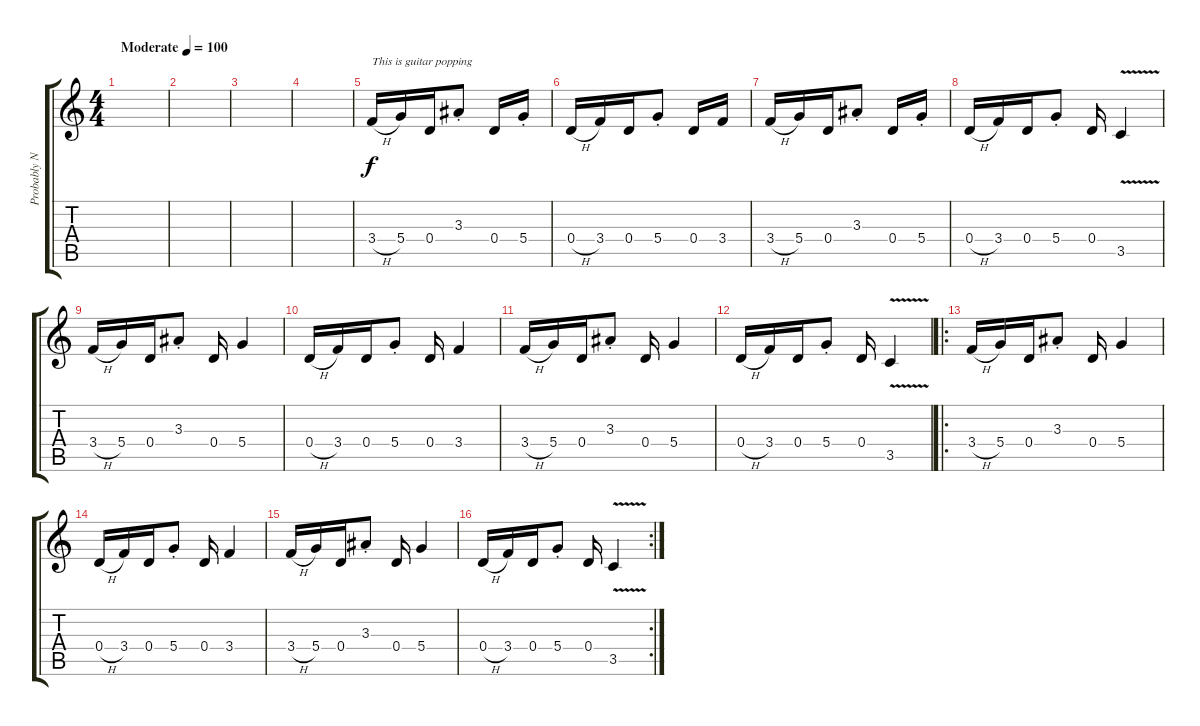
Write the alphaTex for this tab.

\track ("Probably Nick" "Probably N") {instrument slapbass1}
\staff {score tabs}
\tuning (E4 B3 G3 D3 A2 D2) {hide}
\ts (4 4)
\tempo (100 "Moderate")
\clef g2
\ks c
|
|
|
|
3.4{h}.16{txt "This is guitar popping"} 5.4.16 0.4.16 3.3{st}.8 0.4.16 5.4{st}.16 |
0.4{h}.16 3.4.16 0.4.16 5.4{st}.8 0.4.16 3.4.16 |
3.4{h}.16 5.4.16 0.4.16 3.3{st}.8 0.4.16 5.4{st}.16 |
0.4{h}.16 3.4.16 0.4.16 5.4{st}.8 0.4.16 3.5{v}.4 |
3.4{h}.16 5.4.16 0.4.16 3.3{st}.8 0.4.16 5.4.4 |
0.4{h}.16 3.4.16 0.4.16 5.4{st}.8 0.4.16 3.4.4 |
3.4{h}.16 5.4.16 0.4.16 3.3{st}.8 0.4.16 5.4.4 |
0.4{h}.16 3.4.16 0.4.16 5.4{st}.8 0.4.16 3.5{v}.4 |
\ro
3.4{h}.16 5.4.16 0.4.16 3.3{st}.8 0.4.16 5.4.4 |
0.4{h}.16 3.4.16 0.4.16 5.4{st}.8 0.4.16 3.4.4 |
3.4{h}.16 5.4.16 0.4.16 3.3{st}.8 0.4.16 5.4.4 |
\rc 2
0.4{h}.16 3.4.16 0.4.16 5.4{st}.8 0.4.16 3.5{v}.4
